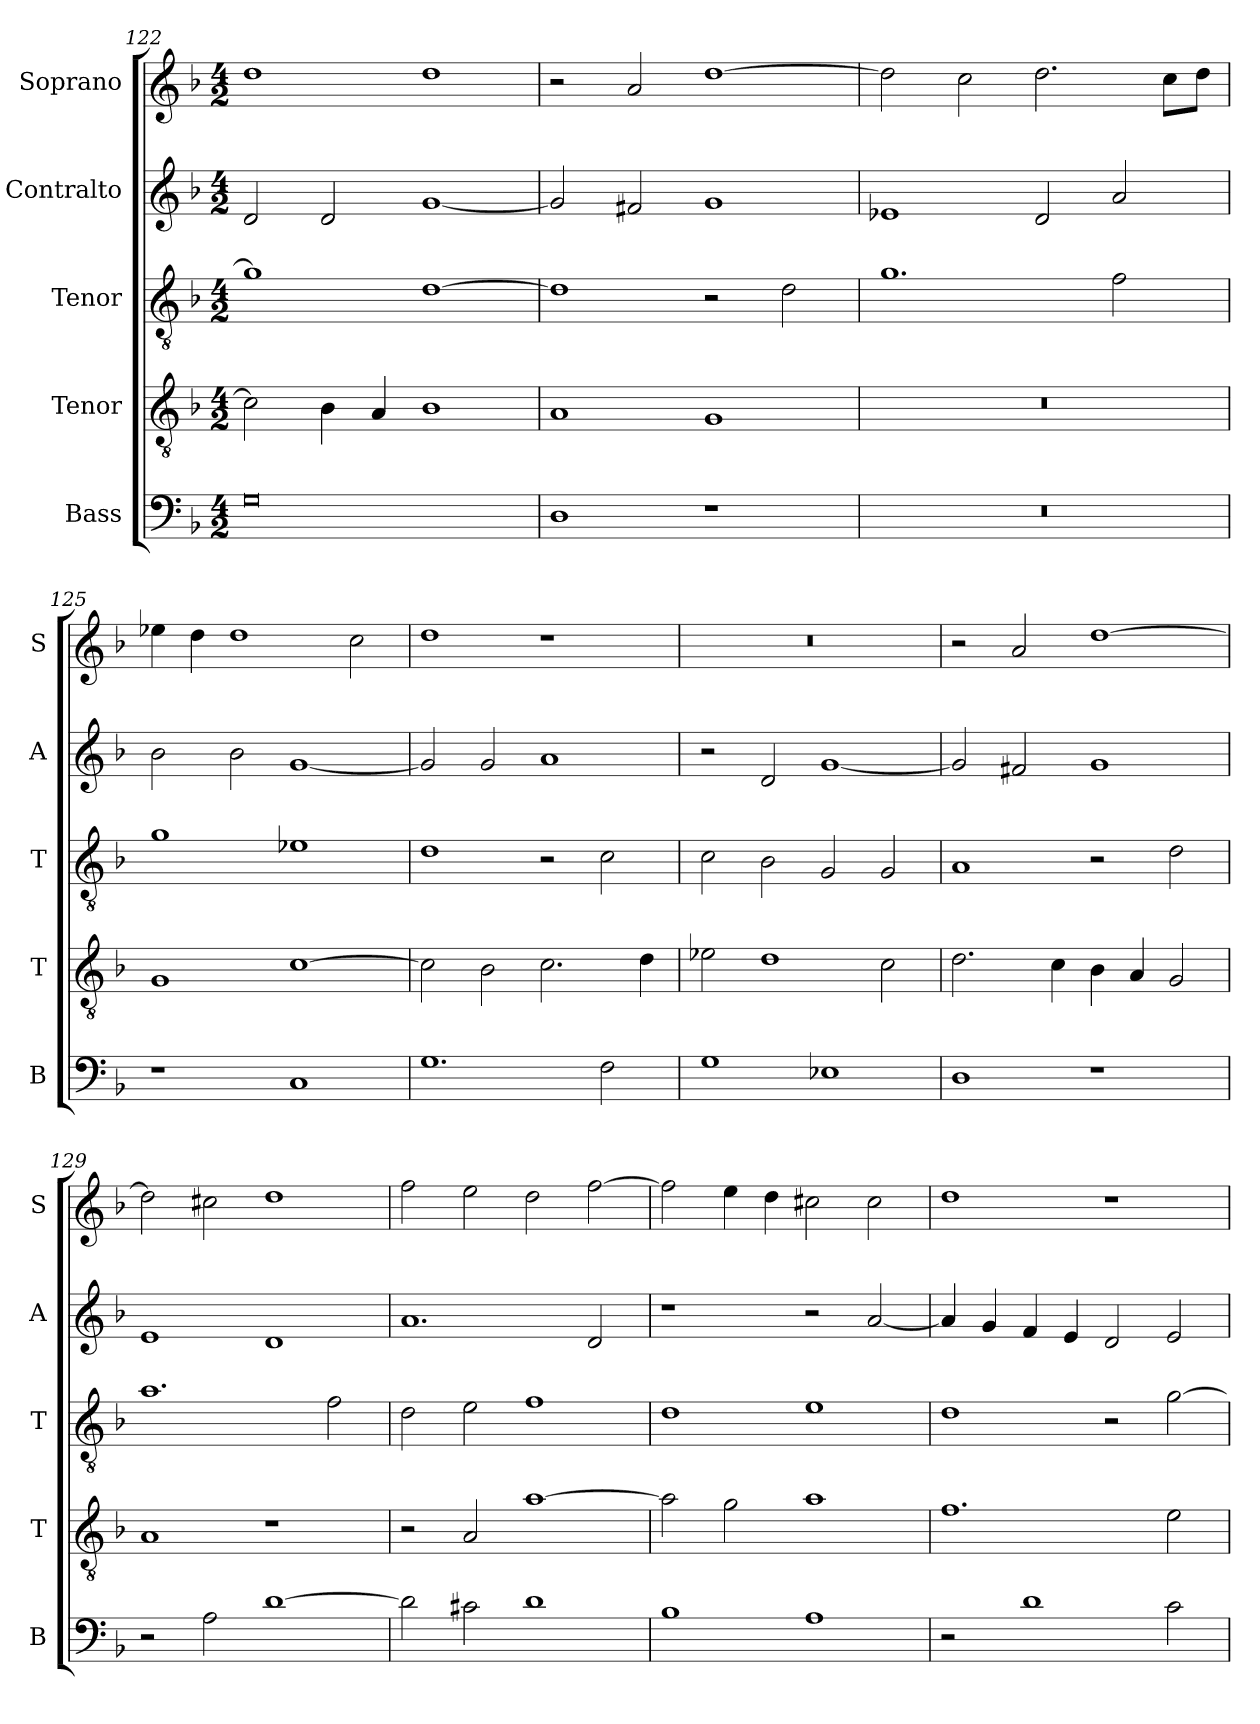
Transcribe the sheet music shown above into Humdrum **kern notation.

**kern	**kern	**kern	**kern	**kern
*part5	*part4	*part3	*part2	*part1
*staff5	*staff4	*staff3	*staff2	*staff1
*I"Bass	*I"Tenor	*I"Tenor	*I"Contralto	*I"Soprano
*I'B	*I'T	*I'T	*I'A	*I'S
*clefF4	*clefGv2	*clefGv2	*clefG2	*clefG2
*k[b-]	*k[b-]	*k[b-]	*k[b-]	*k[b-]
*D:aeo	*D:aeo	*D:aeo	*D:aeo	*D:aeo
*M4/2	*M4/2	*M4/2	*M4/2	*M4/2
=122	=122	=122	=122	=122
0G	2c]	1g]	2d	1dd
.	4B-	.	2d	.
.	4A	.	.	.
.	1B-	[1d	[1g	1dd
=123	=123	=123	=123	=123
1D	1A	1d]	2g]	2r
.	.	.	2f#X	2a
1r	1G	2r	1g	[1dd
.	.	2d	.	.
=124	=124	=124	=124	=124
0r	0r	1.g	1e-X	2dd]
.	.	.	.	2cc
.	.	.	2d	2.dd
.	.	2f	2a	.
.	.	.	.	8cc\L
.	.	.	.	8dd\J
=125	=125	=125	=125	=125
1r	1G	1g	2b-	4ee-X
.	.	.	.	4dd
.	.	.	2b-	1dd
1C	[1c	1e-X	[1g	.
.	.	.	.	2cc
=126	=126	=126	=126	=126
1.G	2c]	1d	2g]	1dd
.	2B-	.	2g	.
.	2.c	2r	1a	1r
2F	.	2c	.	.
.	4d	.	.	.
=127	=127	=127	=127	=127
1G	2e-X	2c	2r	0r
.	1d	2B-	2d	.
1E-X	.	2G	[1g	.
.	2c	2G	.	.
=128	=128	=128	=128	=128
1D	2.d	1A	2g]	2r
.	.	.	2f#X	2a
.	4c	.	.	.
1r	4B-	2r	1g	[1dd
.	4A	.	.	.
.	2G	2d	.	.
=129	=129	=129	=129	=129
2r	1A	1.a	1e	2dd]
2A	.	.	.	2cc#X
[1d	1r	.	1d	1dd
.	.	2f	.	.
=130	=130	=130	=130	=130
2d]	2r	2d	1.a	2ff
2c#X	2A	2e	.	2ee
1d	[1a	1f	.	2dd
.	.	.	2d	[2ff
=131	=131	=131	=131	=131
1B-	2a]	1d	1r	2ff]
.	2g	.	.	4ee
.	.	.	.	4dd
1A	1a	1e	2r	2cc#X
.	.	.	[2a	2cc#
=132	=132	=132	=132	=132
2r	1.f	1d	4a]	1dd
.	.	.	4g	.
1d	.	.	4f	.
.	.	.	4e	.
.	.	2r	2d	1r
2c	2e	[2g	2e	.
=	=	=	=	=
*-	*-	*-	*-	*-
